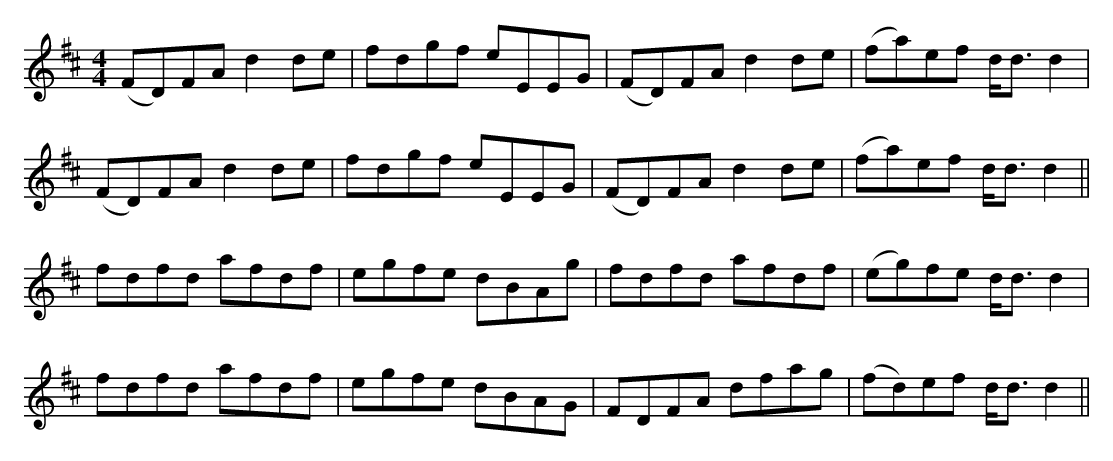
X:1
M:4/4
K:D
(FD)FA d2 de|fdgf eEEG|(FD)FA d2de|(fa)ef d<d d2|
(FD)FA d2 de|fdgf eEEG|(FD)FA d2 de|(fa)ef d<d d2||
fdfd afdf|egfe dBAg|fdfd afdf|(eg)fe d<d d2|
fdfd afdf|egfe dBAG|FDFA dfag|(fd)ef d<d d2||
